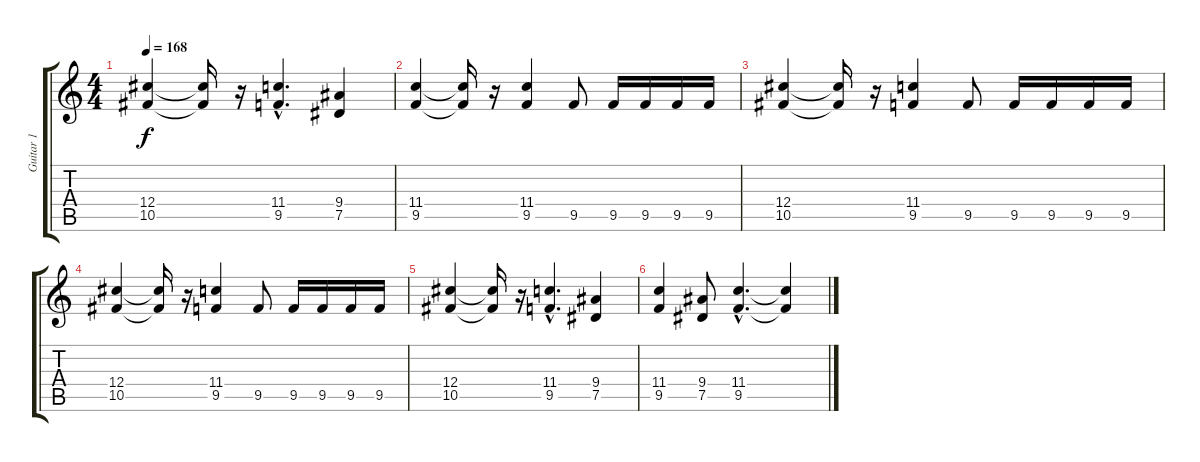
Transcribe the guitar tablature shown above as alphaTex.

\track ("Guitar 1" "Guitar 1") {instrument distortionguitar}
\staff {score tabs}
\tuning (Eb4 Bb3 Gb3 Db3 Ab2 Eb2) {hide}
\ts (4 4)
\tempo 168
\clef g2
\ks c
(12.4 10.5).4{dy f} (12.4{t} 10.5{t}).16 r.16 (11.4{hac} 9.5{hac}).4{d} (9.4 7.5).4 |
(11.4 9.5).4 (11.4{t} 9.5{t}).16 r.16 (11.4 9.5).4 9.5.8 9.5.16 9.5.16 9.5.16 9.5.16 |
(12.4 10.5).4 (12.4{t} 10.5{t}).16 r.16 (11.4 9.5).4 9.5.8 9.5.16 9.5.16 9.5.16 9.5.16 |
(12.4 10.5).4 (12.4{t} 10.5{t}).16 r.16 (11.4 9.5).4 9.5.8 9.5.16 9.5.16 9.5.16 9.5.16 |
(12.4 10.5).4 (12.4{t} 10.5{t}).16 r.16 (11.4{hac} 9.5{hac}).4{d} (9.4 7.5).4 |
(11.4 9.5).4 (9.4 7.5).8 (11.4{hac} 9.5{hac}).4{d} (11.4{t} 9.5{t}).4
